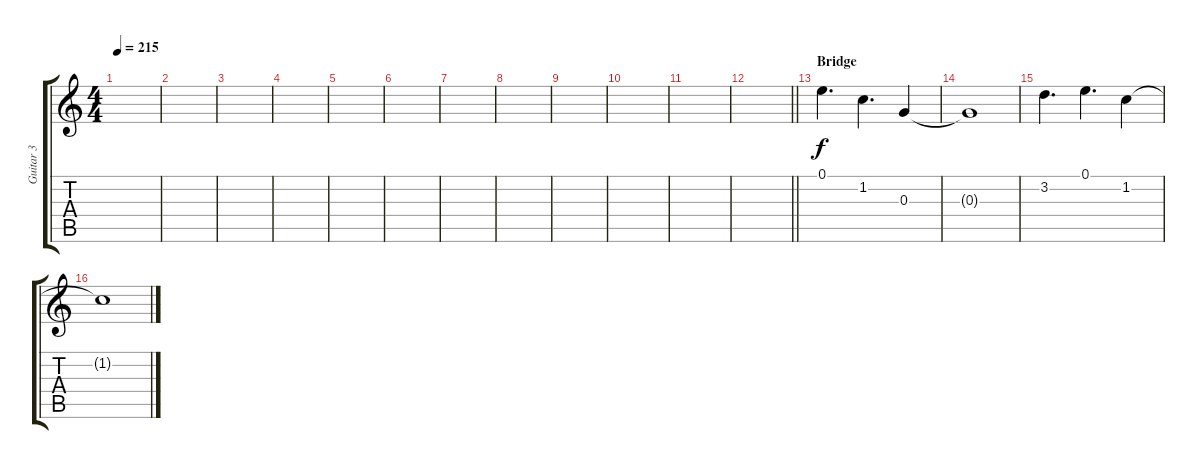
\track ("Guitar 3" "Guitar 3") {instrument acousticguitarsteel}
\staff {score tabs}
\tuning (E4 B3 G3 D3 A2 E2) {hide}
\ts (4 4)
\tempo 215
\clef g2
\ks c
|
|
|
|
|
|
|
|
|
|
|
\barLineRight lightlight
|
\section ("" "Bridge")
0.1.4{d} 1.2.4{d} 0.3.4 |
0.3{t}.1 |
3.2.4{d} 0.1.4{d} 1.2.4 |
1.2{t}.1
